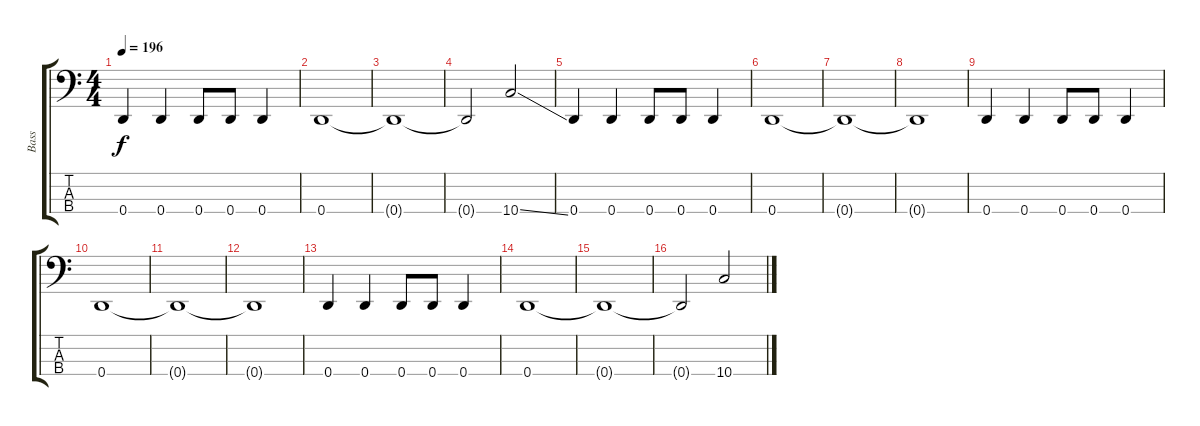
\track ("Bass" "Bass") {instrument electricbassfinger}
\staff {score tabs}
\tuning (G2 D2 A1 D1) {hide}
\ts (4 4)
\tempo 196
\clef f4
\ks c
0.4.4{dy f} 0.4.4 0.4.8 0.4.8 0.4.4 |
0.4.1 |
0.4{t}.1 |
0.4{t}.2 10.4{ss}.2 |
0.4.4 0.4.4 0.4.8 0.4.8 0.4.4 |
0.4.1 |
0.4{t}.1 |
0.4{t}.1 |
0.4.4 0.4.4 0.4.8 0.4.8 0.4.4 |
0.4.1 |
0.4{t}.1 |
0.4{t}.1 |
0.4.4 0.4.4 0.4.8 0.4.8 0.4.4 |
0.4.1 |
0.4{t}.1 |
0.4{t}.2 10.4{ss}.2
